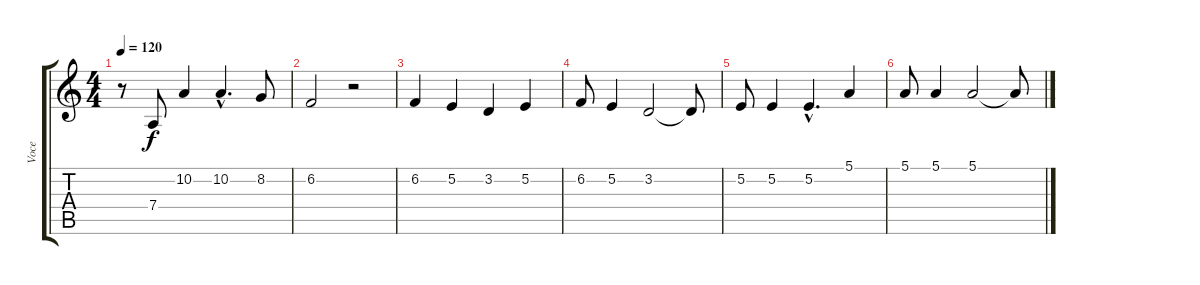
\track ("Voce" "Voce") {instrument altosax}
\staff {score tabs}
\tuning (E4 B3 G3 D3 A2 E2) {hide}
\ts (4 4)
\tempo 120
\clef g2
\ks c
r.8{dy f} 7.4.8 10.2.4 10.2{hac}.4{d} 8.2.8 |
6.2.2 r.2 |
6.2.4 5.2.4 3.2.4 5.2.4 |
6.2.8 5.2.4 3.2.2 3.2{t}.8 |
5.2.8 5.2.4 5.2{hac}.4{d} 5.1.4 |
5.1.8 5.1.4 5.1.2 5.1{t}.8
